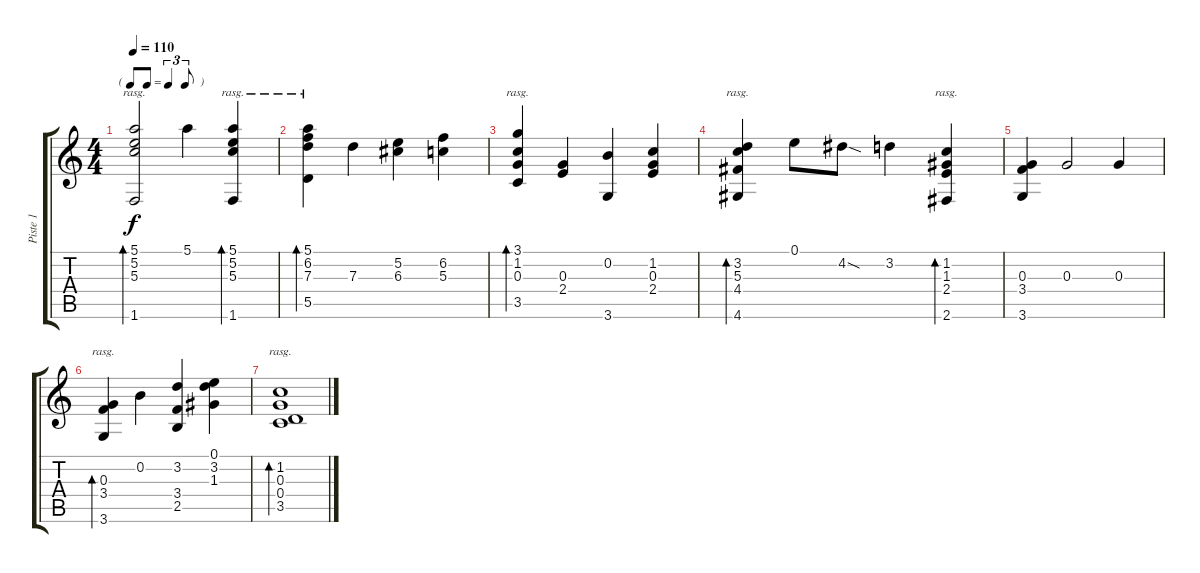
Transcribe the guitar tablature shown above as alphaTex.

\track ("Piste 1" "Piste 1") {instrument electricbasspick}
\staff {score tabs}
\tuning (E4 B3 G3 D3 A2 E2) {hide}
\ts (4 4)
\tf triplet8th
\tempo 110
\clef g2
\ks c
(5.1 5.2 5.3 1.6).2{bd 480 rasg ii dy f} 5.1.4 (5.1 5.2 5.3 1.6).4{bd 480 rasg ii} |
(5.1 6.2 7.3 5.5).4{bd 120 rasg ii} 7.3.4 (5.2 6.3).4 (6.2 5.3).4 |
(3.1 1.2 0.3 3.5).4{bd 480 rasg ii} (0.3 2.4).4 (0.2 3.6).4 (1.2 0.3 2.4).4 |
(3.2 5.3 4.4 4.6).4{bd 480 rasg ii} 0.1.8 4.2{sod}.8 3.2.4 (1.2 1.3 2.4 2.6).4{bd 480 rasg ii} |
(0.3 3.4 3.6).4 0.3.2 0.3.4 |
(0.3 3.4 3.6).4{bd 480 rasg ii} 0.2.4 (3.2 3.4 2.5).4 (0.1 3.2 1.3).4 |
(1.2 0.3 0.4 3.5).1{bd 480 rasg ii}
